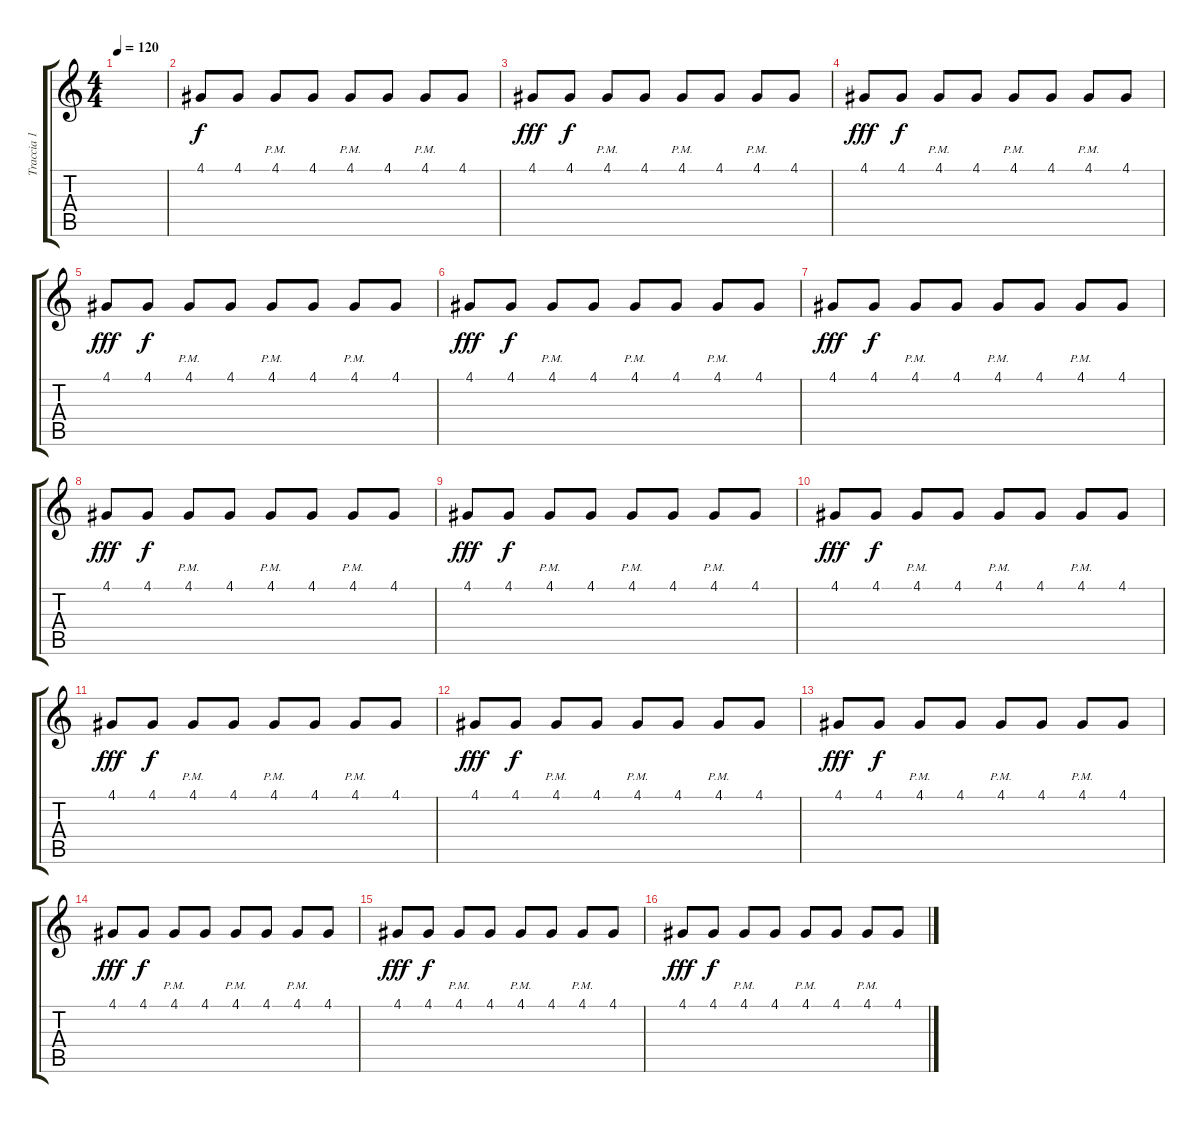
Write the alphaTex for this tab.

\track ("Traccia 1" "Traccia 1") {instrument pad6metallic}
\staff {score tabs}
\tuning (E4 B3 G3 D3 A2 E2) {hide}
\ts (4 4)
\tempo 120
\clef g2
\ks c
|
4.1.8 4.1.8{dy f} 4.1{pm}.8 4.1.8 4.1{pm}.8 4.1.8 4.1{pm}.8 4.1.8 |
4.1.8{dy fff} 4.1.8{dy f} 4.1{pm}.8 4.1.8 4.1{pm}.8 4.1.8 4.1{pm}.8 4.1.8 |
4.1.8{dy fff} 4.1.8{dy f} 4.1{pm}.8 4.1.8 4.1{pm}.8 4.1.8 4.1{pm}.8 4.1.8 |
4.1.8{dy fff} 4.1.8{dy f} 4.1{pm}.8 4.1.8 4.1{pm}.8 4.1.8 4.1{pm}.8 4.1.8 |
4.1.8{dy fff} 4.1.8{dy f} 4.1{pm}.8 4.1.8 4.1{pm}.8 4.1.8 4.1{pm}.8 4.1.8 |
4.1.8{dy fff} 4.1.8{dy f} 4.1{pm}.8 4.1.8 4.1{pm}.8 4.1.8 4.1{pm}.8 4.1.8 |
4.1.8{dy fff} 4.1.8{dy f} 4.1{pm}.8 4.1.8 4.1{pm}.8 4.1.8 4.1{pm}.8 4.1.8 |
4.1.8{dy fff} 4.1.8{dy f} 4.1{pm}.8 4.1.8 4.1{pm}.8 4.1.8 4.1{pm}.8 4.1.8 |
4.1.8{dy fff} 4.1.8{dy f} 4.1{pm}.8 4.1.8 4.1{pm}.8 4.1.8 4.1{pm}.8 4.1.8 |
4.1.8{dy fff} 4.1.8{dy f} 4.1{pm}.8 4.1.8 4.1{pm}.8 4.1.8 4.1{pm}.8 4.1.8 |
4.1.8{dy fff} 4.1.8{dy f} 4.1{pm}.8 4.1.8 4.1{pm}.8 4.1.8 4.1{pm}.8 4.1.8 |
4.1.8{dy fff} 4.1.8{dy f} 4.1{pm}.8 4.1.8 4.1{pm}.8 4.1.8 4.1{pm}.8 4.1.8 |
4.1.8{dy fff} 4.1.8{dy f} 4.1{pm}.8 4.1.8 4.1{pm}.8 4.1.8 4.1{pm}.8 4.1.8 |
4.1.8{dy fff} 4.1.8{dy f} 4.1{pm}.8 4.1.8 4.1{pm}.8 4.1.8 4.1{pm}.8 4.1.8 |
4.1.8{dy fff} 4.1.8{dy f} 4.1{pm}.8 4.1.8 4.1{pm}.8 4.1.8 4.1{pm}.8 4.1.8
